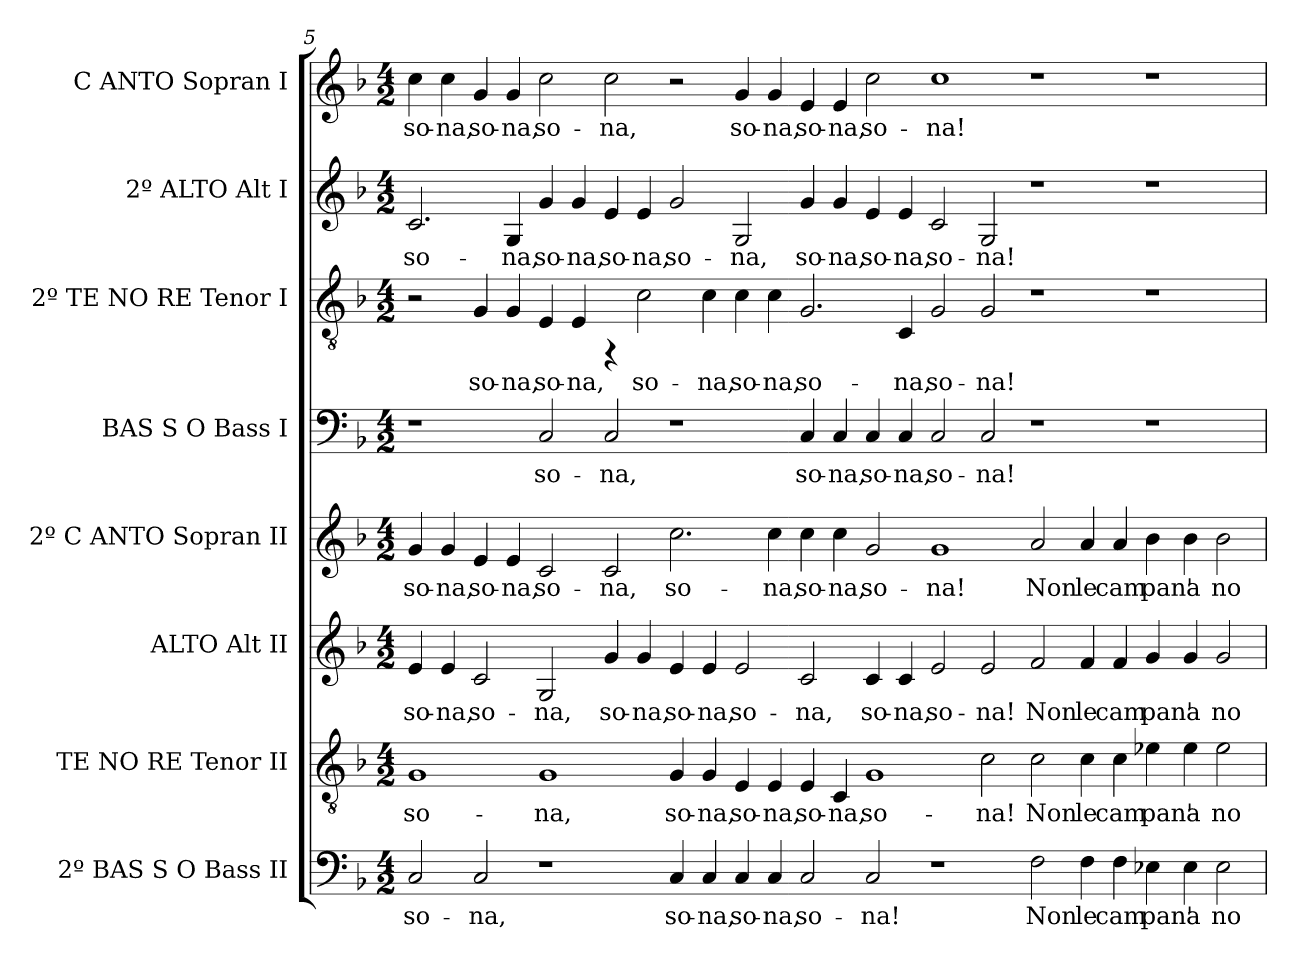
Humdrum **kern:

**kern	**text	**kern	**text	**kern	**text	**kern	**text	**kern	**text	**kern	**text	**kern	**text	**kern	**text
*part8	*part8	*part7	*part7	*part6	*part6	*part5	*part5	*part4	*part4	*part3	*part3	*part2	*part2	*part1	*part1
*staff8	*staff8	*staff7	*staff7	*staff6	*staff6	*staff5	*staff5	*staff4	*staff4	*staff3	*staff3	*staff2	*staff2	*staff1	*staff1
*I"2º BAS S O  Bass II	*	*I"TE NO RE  Tenor II	*	*I"ALTO  Alt II	*	*I"2º C ANTO  Sopran II	*	*I"BAS S O  Bass I	*	*I"2º TE NO RE  Tenor I	*	*I"2º ALTO  Alt I	*	*I"C ANTO  Sopran I	*
*I'B.II	*	*I'T.II	*	*I'A.II	*	*I'S.II	*	*I'B.I	*	*I'T.I	*	*I'A.I	*	*I'S.I	*
!!LO:PB:g=z
*clefF4	*	*clefGv2	*	*clefG2	*	*clefG2	*	*clefF4	*	*clefGv2	*	*clefG2	*	*clefG2	*
*k[b-]	*	*k[b-]	*	*k[b-]	*	*k[b-]	*	*k[b-]	*	*k[b-]	*	*k[b-]	*	*k[b-]	*
*F:	*	*F:	*	*F:	*	*F:	*	*F:	*	*F:	*	*F:	*	*F:	*
*M4/2	*	*M4/2	*	*M4/2	*	*M4/2	*	*M4/2	*	*M4/2	*	*M4/2	*	*M4/2	*
=5	=5	=5	=5	=5	=5	=5	=5	=5	=5	=5	=5	=5	=5	=5	=5
!	!LO:LY:b:cj	!	!LO:LY:b:cj	!	!LO:LY:b:cj	!	!LO:LY:b:cj	!	!	!	!	!	!LO:LY:b:cj	!	!LO:LY:b:cj
2C/	so-	1G	so-	4e/	so-	4g/	so-	1r	.	2r	.	2.c/	so-	4cc\	so-
!	!	!	!	!	!LO:LY:b:cj	!	!LO:LY:b:cj	!	!	!	!	!	!	!	!LO:LY:b:cj
.	.	.	.	4e/	-na,	4g/	-na,	.	.	.	.	.	.	4cc\	-na,
!	!LO:LY:b:cj	!	!	!	!LO:LY:b:cj	!	!LO:LY:b:cj	!	!	!	!LO:LY:b:cj	!	!	!	!LO:LY:b:cj
2C/	-na,	.	.	2c/	so-	4e/	so-	.	.	4G/	so-	.	.	4g/	so-
!	!	!	!	!	!	!	!LO:LY:b:cj	!	!	!	!LO:LY:b:cj	!	!LO:LY:b:cj	!	!LO:LY:b:cj
.	.	.	.	.	.	4e/	-na,	.	.	4G/	-na,	4G/	-na,	4g/	-na,
!	!	!	!LO:LY:b:cj	!	!LO:LY:b:cj	!	!LO:LY:b:cj	!	!LO:LY:b:cj	!	!LO:LY:b:cj	!	!LO:LY:b:cj	!	!LO:LY:b:cj
1r	.	1G	-na,	2G/	-na,	2c/	so-	2C/	so-	4E/	so-	4g/	so-	2cc\	so-
!	!	!	!	!	!	!	!	!	!	!	!LO:LY:b:cj	!	!LO:LY:b:cj	!	!
.	.	.	.	.	.	.	.	.	.	4E/	-na,	4g/	-na,	.	.
!	!	!	!	!	!LO:LY:b:cj	!	!LO:LY:b:cj	!	!LO:LY:b:cj	!	!	!	!LO:LY:b:cj	!	!LO:LY:b:cj
.	.	.	.	4g/	so-	2c/	-na,	2C/	-na,	4rFF	.	4e/	so-	2cc\	-na,
!	!	!	!	!	!LO:LY:b:cj	!	!	!	!	!	!LO:LY:b:cj	!	!LO:LY:b:cj	!	!
.	.	.	.	4g/	-na,	.	.	.	.	2c\	so-	4e/	-na,	.	.
!	!LO:LY:b:cj	!	!LO:LY:b:cj	!	!LO:LY:b:cj	!	!LO:LY:b:cj	!	!	!	!	!	!LO:LY:b:cj	!	!
4C/	so-	4G/	so-	4e/	so-	2.cc\	so-	1r	.	.	.	2g/	so-	2r	.
!	!LO:LY:b:cj	!	!LO:LY:b:cj	!	!LO:LY:b:cj	!	!	!	!	!	!LO:LY:b:cj	!	!	!	!
4C/	-na,	4G/	-na,	4e/	-na,	.	.	.	.	4c\	-na,	.	.	.	.
!	!LO:LY:b:cj	!	!LO:LY:b:cj	!	!LO:LY:b:cj	!	!	!	!	!	!LO:LY:b:cj	!	!LO:LY:b:cj	!	!LO:LY:b:cj
4C/	so-	4E/	so-	2e/	so-	.	.	.	.	4c\	so-	2G/	-na,	4g/	so-
!	!LO:LY:b:cj	!	!LO:LY:b:cj	!	!	!	!LO:LY:b:cj	!	!	!	!LO:LY:b:cj	!	!	!	!LO:LY:b:cj
4C/	-na,	4E/	-na,	.	.	4cc\	-na,	.	.	4c\	-na,	.	.	4g/	-na,
!	!LO:LY:b:cj	!	!LO:LY:b:cj	!	!LO:LY:b:cj	!	!LO:LY:b:cj	!	!LO:LY:b:cj	!	!LO:LY:b:cj	!	!LO:LY:b:cj	!	!LO:LY:b:cj
2C/	so-	4E/	so-	2c/	-na,	4cc\	so-	4C/	so-	2.G/	so-	4g/	so-	4e/	so-
!	!	!	!LO:LY:b:cj	!	!	!	!LO:LY:b:cj	!	!LO:LY:b:cj	!	!	!	!LO:LY:b:cj	!	!LO:LY:b:cj
.	.	4C/	-na,	.	.	4cc\	-na,	4C/	-na,	.	.	4g/	-na,	4e/	-na,
!	!LO:LY:b:cj	!	!LO:LY:b:cj	!	!LO:LY:b:cj	!	!LO:LY:b:cj	!	!LO:LY:b:cj	!	!	!	!LO:LY:b:cj	!	!LO:LY:b:cj
2C/	-na!	1G	so-	4c/	so-	2g/	so-	4C/	so-	.	.	4e/	so-	2cc\	so-
!	!	!	!	!	!LO:LY:b:cj	!	!	!	!LO:LY:b:cj	!	!LO:LY:b:cj	!	!LO:LY:b:cj	!	!
.	.	.	.	4c/	-na,	.	.	4C/	-na,	4C/	-na,	4e/	-na,	.	.
!	!	!	!	!	!LO:LY:b:cj	!	!LO:LY:b:cj	!	!LO:LY:b:cj	!	!LO:LY:b:cj	!	!LO:LY:b:cj	!	!LO:LY:b:cj
1r	.	.	.	2e/	so-	1g	-na!	2C/	so-	2G/	so-	2c/	so-	1cc	-na!
!	!	!	!LO:LY:b:cj	!	!LO:LY:b:cj	!	!	!	!LO:LY:b:cj	!	!LO:LY:b:cj	!	!LO:LY:b:cj	!	!
.	.	2c\	-na!	2e/	-na!	.	.	2C/	-na!	2G/	-na!	2G/	-na!	.	.
!	!LO:LY:b:cj	!	!LO:LY:b:cj	!	!LO:LY:b:cj	!	!LO:LY:b:cj	!	!	!	!	!	!	!	!
2F\	Non	2c\	Non	2f/	Non	2a/	Non	1r	.	1r	.	1r	.	1r	.
!	!LO:LY:b:cj	!	!LO:LY:b:cj	!	!LO:LY:b:cj	!	!LO:LY:b:cj	!	!	!	!	!	!	!	!
4F\	le	4c\	le	4f/	le	4a/	le	.	.	.	.	.	.	.	.
!	!LO:LY:b:cj	!	!LO:LY:b:cj	!	!LO:LY:b:cj	!	!LO:LY:b:cj	!	!	!	!	!	!	!	!
4F\	cam-	4c\	cam-	4f/	cam-	4a/	cam-	.	.	.	.	.	.	.	.
!	!LO:LY:b:cj	!	!LO:LY:b:cj	!	!LO:LY:b:cj	!	!LO:LY:b:cj	!	!	!	!	!	!	!	!
4E-X\	-pan'	4e-X\	-pan'	4g/	-pan'	4b-\	-pan'	1r	.	1r	.	1r	.	1r	.
!	!LO:LY:b:cj	!	!LO:LY:b:cj	!	!LO:LY:b:cj	!	!LO:LY:b:cj	!	!	!	!	!	!	!	!
4E-\	a	4e-\	a	4g/	a	4b-\	a	.	.	.	.	.	.	.	.
!	!LO:LY:b:cj	!	!LO:LY:b:cj	!	!LO:LY:b:cj	!	!LO:LY:b:cj	!	!	!	!	!	!	!	!
2E-\	no-	2e-\	no-	2g/	no-	2b-\	no-	.	.	.	.	.	.	.	.
=	=	=	=	=	=	=	=	=	=	=	=	=	=	=	=
*-	*-	*-	*-	*-	*-	*-	*-	*-	*-	*-	*-	*-	*-	*-	*-
